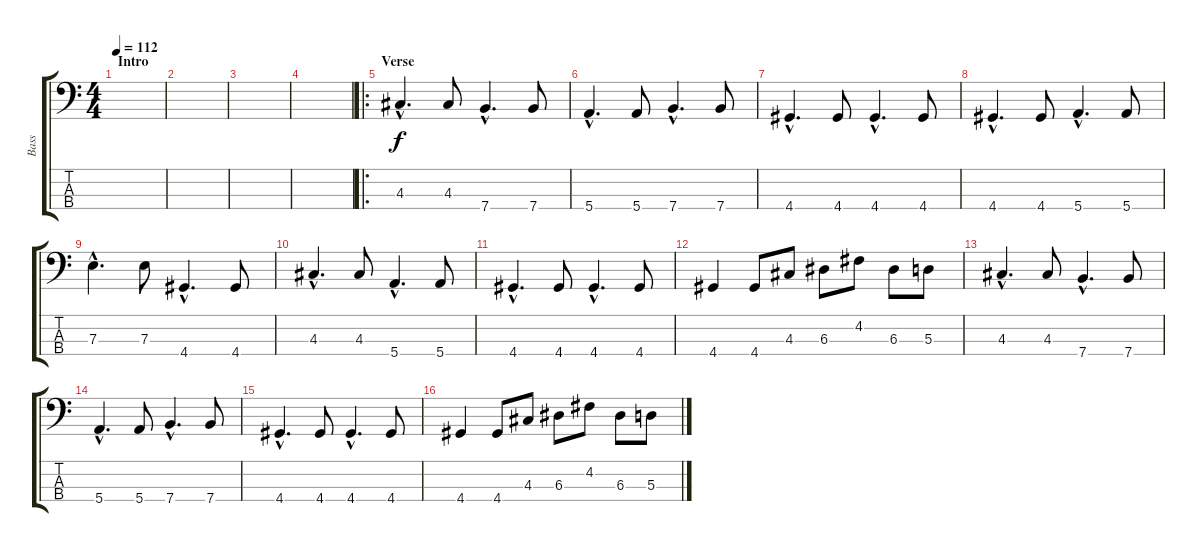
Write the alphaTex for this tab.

\track ("Bass" "Bass") {instrument electricbasspick}
\staff {score tabs}
\tuning (G2 D2 A1 E1) {hide}
\ts (4 4)
\section ("" "Intro")
\tempo 112
\clef f4
\ks c
|
|
|
|
\ro
\section ("" "Verse ")
4.3{hac}.4{d} 4.3.8 7.4{hac}.4{d} 7.4.8 |
5.4{hac}.4{d} 5.4.8 7.4{hac}.4{d} 7.4.8 |
4.4{hac}.4{d} 4.4.8 4.4{hac}.4{d} 4.4.8 |
4.4{hac}.4{d} 4.4.8 5.4{hac}.4{d} 5.4.8 |
7.3{hac}.4{d} 7.3.8 4.4{hac}.4{d} 4.4.8 |
4.3{hac}.4{d} 4.3.8 5.4{hac}.4{d} 5.4.8 |
4.4{hac}.4{d} 4.4.8 4.4{hac}.4{d} 4.4.8 |
4.4.4 4.4.8 4.3.8 6.3.8 4.2.8 6.3.8 5.3.8 |
4.3{hac}.4{d} 4.3.8 7.4{hac}.4{d} 7.4.8 |
5.4{hac}.4{d} 5.4.8 7.4{hac}.4{d} 7.4.8 |
4.4{hac}.4{d} 4.4.8 4.4{hac}.4{d} 4.4.8 |
4.4.4 4.4.8 4.3.8 6.3.8 4.2.8 6.3.8 5.3.8
